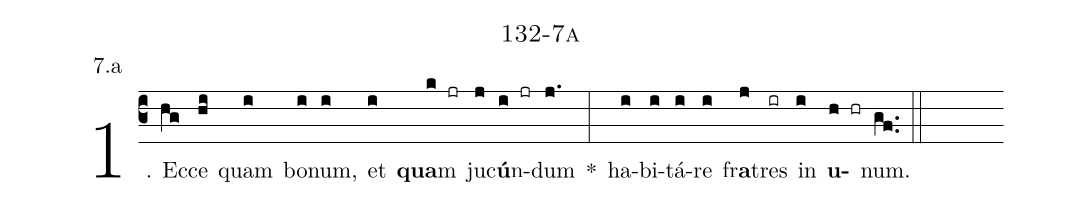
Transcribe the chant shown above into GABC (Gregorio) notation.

name: 132-7a;
annotation: 7.a;
%%
(c3)1. Ec(hg)ce(hi) quam(i) bo(i)num,(i) et(i) <b>qua</b>m(k jr) ju(j)c<b>ú</b>n(i jr)dum(j.) *(:) ha(i)bi(i)tá(i)re(i) fr<b>a</b>(j)tres(ir) in(i) <b>u</b>(h hr)num.(gf..) (::)
